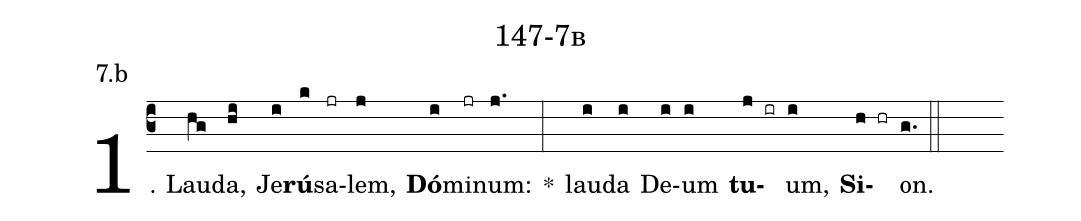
name: 147-7b;
annotation: 7.b;
%%
(c3)1. Lau(hg)da,(hi) Je(i)<b>rú</b>(k)sa(jr)lem,(j) <b>Dó</b>(i)mi(jr)num:(j.) *(:) lau(i)da(i) De(i)um(i) <b>tu</b>(j ir)um,(i) <b>Si</b>(h hr)on.(g.) (::)
